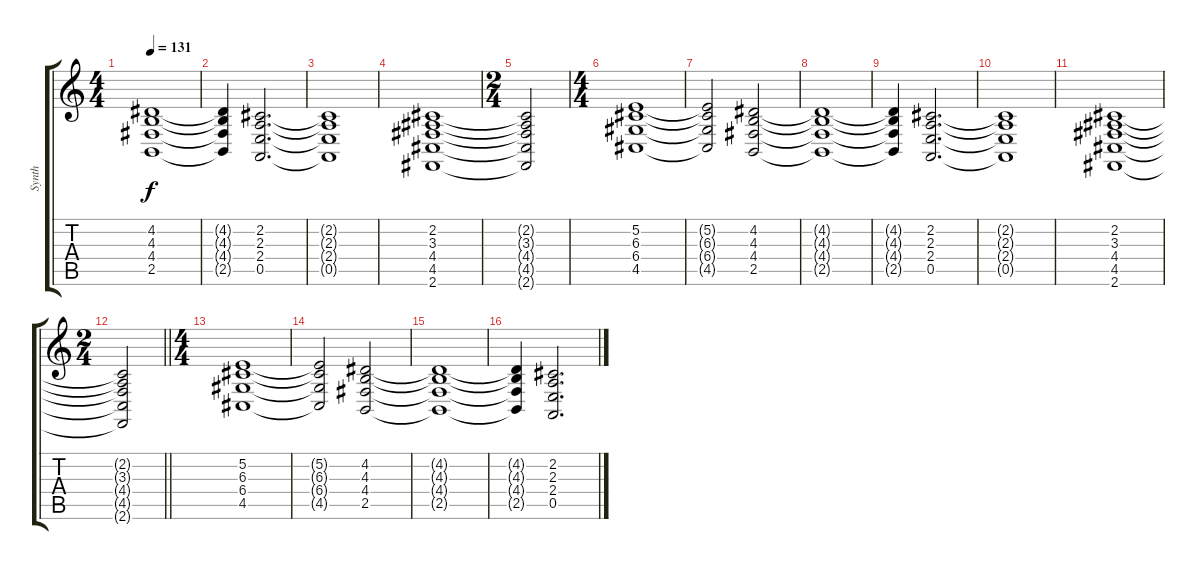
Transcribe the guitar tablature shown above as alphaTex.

\track ("Synth" "Synth") {instrument lead1square}
\staff {score tabs}
\tuning (E4 B3 G3 D3 A2 E2) {hide}
\ts (4 4)
\tempo 131
\clef g2
\ks c
(4.2{t} 4.3{t} 4.4{t} 2.5{t}).1{dy f} |
(4.2{t} 4.3{t} 4.4{t} 2.5{t}).4 (2.2 2.3 2.4 0.5).2{d} |
(2.2{t} 2.3{t} 2.4{t} 0.5{t}).1 |
(2.2 3.3 4.4 4.5 2.6).1 |
\ts (2 4)
(2.2{t} 3.3{t} 4.4{t} 4.5{t} 2.6{t}).2 |
\ts (4 4)
(5.2 6.3 6.4 4.5).1 |
(5.2{t} 6.3{t} 6.4{t} 4.5{t}).2 (4.2 4.3 4.4 2.5).2 |
(4.2{t} 4.3{t} 4.4{t} 2.5{t}).1 |
(4.2{t} 4.3{t} 4.4{t} 2.5{t}).4 (2.2 2.3 2.4 0.5).2{d} |
(2.2{t} 2.3{t} 2.4{t} 0.5{t}).1 |
(2.2 3.3 4.4 4.5 2.6).1 |
\ts (2 4)
\barLineRight lightlight
(2.2{t} 3.3{t} 4.4{t} 4.5{t} 2.6{t}).2 |
\ts (4 4)
(5.2 6.3 6.4 4.5).1 |
(5.2{t} 6.3{t} 6.4{t} 4.5{t}).2 (4.2 4.3 4.4 2.5).2 |
(4.2{t} 4.3{t} 4.4{t} 2.5{t}).1 |
(4.2{t} 4.3{t} 4.4{t} 2.5{t}).4 (2.2 2.3 2.4 0.5).2{d}
